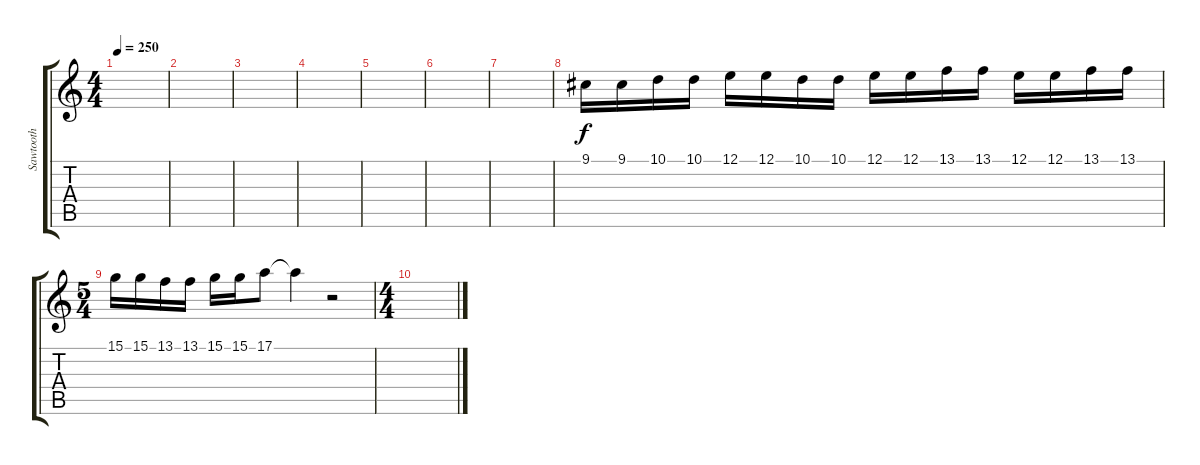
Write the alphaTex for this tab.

\track ("Sawtooth" "Sawtooth") {instrument lead2sawtooth}
\staff {score tabs}
\tuning (E4 B3 G3 D3 A2 E2) {hide}
\ts (4 4)
\tempo 250
\clef g2
\ks c
|
|
|
|
|
|
|
9.1.16{instrument lead2sawtooth} 9.1.16 10.1.16 10.1.16 12.1.16 12.1.16 10.1.16 10.1.16 12.1.16 12.1.16 13.1.16 13.1.16 12.1.16 12.1.16 13.1.16 13.1.16 |
\ts (5 4)
15.1.16 15.1.16 13.1.16 13.1.16 15.1.16 15.1.16 17.1.8 17.1{t}.4 r.2 |
\ts (4 4)
